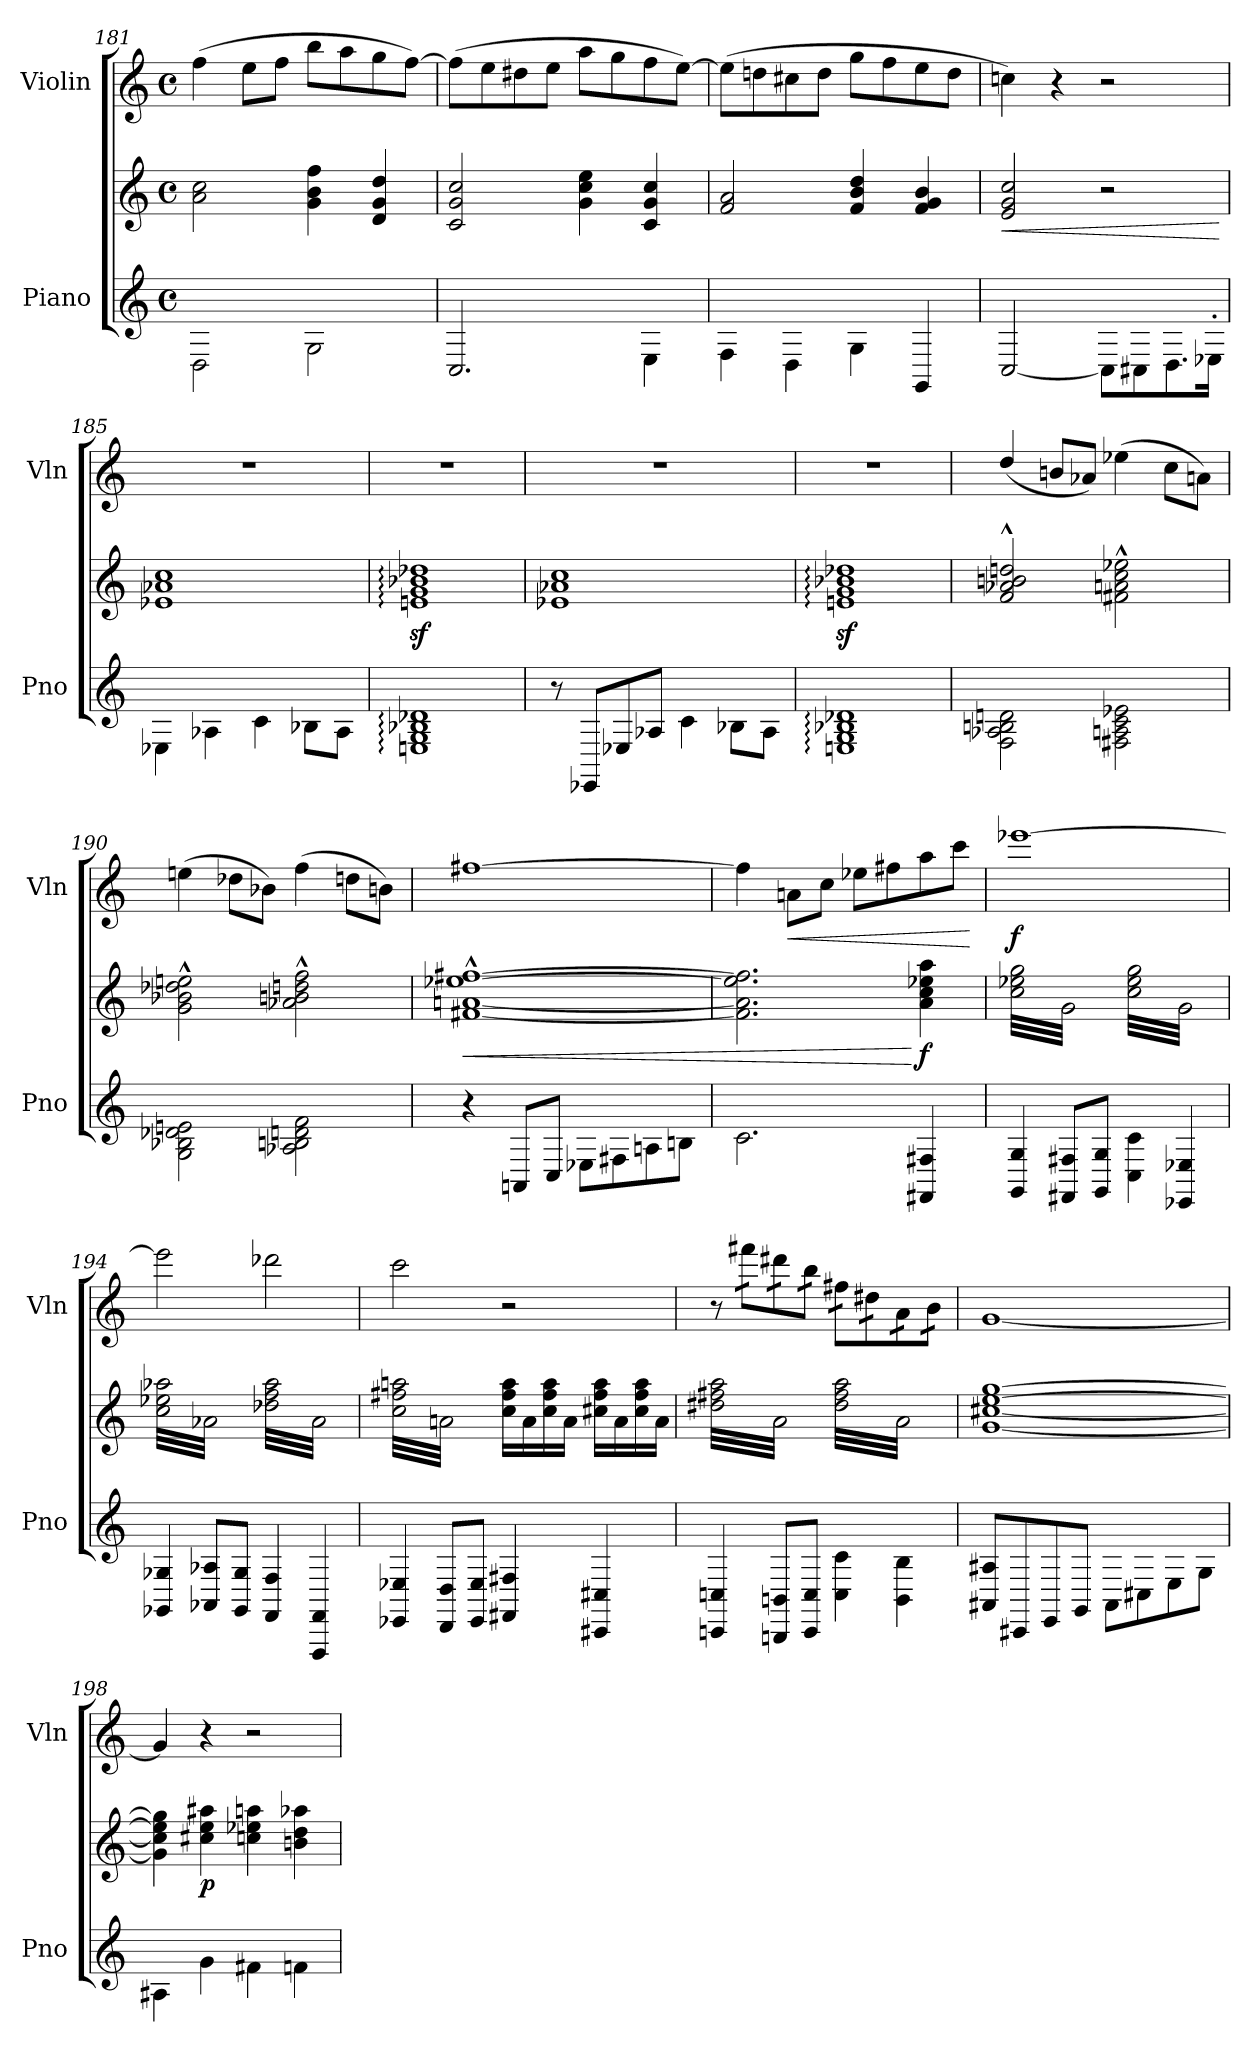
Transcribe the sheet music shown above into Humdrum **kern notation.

**kern	**kern	**dynam	**kern	**dynam
*part2	*part2	*part2	*part1	*part1
*staff3	*staff2	*staff2/3	*staff1	*staff1
*I"Piano	*	*	*I"Violin	*
*I'Pno	*	*	*I'Vln	*
!!LO:LB:g=z
*clefG2	*clefG2	*	*clefG2	*
*k[]	*k[]	*	*k[]	*
*M4/4	*M4/4	*	*M4/4	*
*met(c)	*met(c)	*	*met(c)	*
=181	=181	=181	=181	=181
2D\	2a\ 2cc\	.	(>4ff\	.
.	.	.	8ee\L	.
.	.	.	8ff\J	.
2G\	4g\ 4b\ 4ff\	.	8bb\L	.
.	.	.	8aa\	.
.	4d/ 4g/ 4dd/	.	8gg\	.
.	.	.	[8ff\J)	.
=182	=182	=182	=182	=182
2.C/	2c/ 2g/ 2cc/	.	(>8ff\L]	.
.	.	.	8ee\	.
.	.	.	8dd#X\	.
.	.	.	8ee\J	.
.	4g\ 4cc\ 4ee\	.	8aa\L	.
.	.	.	8gg\	.
4E\	4c/ 4g/ 4cc/	.	8ff\	.
.	.	.	[8ee\J)	.
=183	=183	=183	=183	=183
4F\	2f/ 2a/	.	(>8ee\L]	.
.	.	.	8ddn\	.
4D\	.	.	8cc#X\	.
.	.	.	8dd\J	.
4G\	4f/ 4b/ 4dd/	.	8gg\L	.
.	.	.	8ff\	.
4GG/	4f/ 4g/ 4b/	.	8ee\	.
.	.	.	8dd\J	.
=184	=184	=184	=184	=184
!	!	!LO:HP:b	!	!
[2C/	2e/ 2g/ 2cc/	<	4ccn\)	.
.	.	.	4r	.
8C\L]	2r	.	2r	.
8C#X\	.	.	.	.
8.D\	.	.	.	.
16E-X'\Jk	.	.	.	.
.	.	[	.	.
=185	=185	=185	=185	=185
4E-X\	1e-X 1a-X 1cc	.	1r	.
4A-X\	.	.	.	.
4c\	.	.	.	.
8B-X\L	.	.	.	.
8A-\J	.	.	.	.
=186	=186	=186	=186	=186
1En: 1G: 1B-X: 1d-X:	1enz<: 1gz<: 1b-Xz<: 1dd-Xz<:	.	1r	.
!!LO:LB:g=z
=187	=187	=187	=187	=187
8r	1e-X 1a-X 1cc	.	1r	.
8EE-X/L	.	.	.	.
8E-X/	.	.	.	.
8A-X/J	.	.	.	.
4c\	.	.	.	.
8B-X\L	.	.	.	.
8A-\J	.	.	.	.
=188	=188	=188	=188	=188
1En: 1G: 1B-X: 1d-X:	1enz<: 1gz<: 1b-Xz<: 1dd-Xz<:	.	1r	.
=189	=189	=189	=189	=189
2F\ 2A-X\ 2Bn\ 2dn\	2f/^^ 2a-X/^^ 2bn/^^ 2ddn/^^	.	(<4dd/	.
.	.	.	8bn/L	.
.	.	.	8a-X/J)	.
2F#X\ 2An\ 2c\ 2e-X\	2f#X\^^ 2an\^^ 2cc\^^ 2ee-X\^^	.	(>4ee-X\	.
.	.	.	8cc\L	.
.	.	.	8an\J)	.
=190	=190	=190	=190	=190
2G\ 2B-X\ 2d-X\ 2en\	2g\^^ 2b-X\^^ 2dd-X\^^ 2een\^^	.	(>4een\	.
.	.	.	8dd-X\L	.
.	.	.	8b-X\J)	.
2A-X\ 2Bn\ 2dn\ 2f\	2a-X\^^ 2bn\^^ 2ddn\^^ 2ff\^^	.	(>4ff\	.
.	.	.	8ddn\L	.
.	.	.	8bn\J)	.
=191	=191	=191	=191	=191
!	!	!LO:HP:b	!	!
4r	[1f#X^^ [1an^^ [1ee-X^^ [1ff#X^^	<	[1ff#X	.
8AAn/L	.	.	.	.
8C/J	.	.	.	.
8E-X\L	.	.	.	.
8F#X\	.	.	.	.
8An\	.	.	.	.
8Bn\J	.	.	.	.
=192	=192	=192	=192	=192
2.c\	2.f#\] 2.a\] 2.ee-\] 2.ff#\]	.	4ff#\]	.
!	!	!	!	!LO:HP:b
.	.	.	8an\L	<
.	.	.	8cc\J	.
.	.	.	8ee-X\L	.
.	.	.	8ff#X\	.
!	!	!LO:DY:n=1:b	!	!
4FF#X/ 4F#X/	4a\ 4cc\ 4ee-X\ 4aa\	[ f	8aa\	.
.	.	.	8ccc\J	.
.	.	.	.	[
!!LO:PB:g=z
=193	=193	=193	=193	=193
!	!	!	!	!LO:DY:b
*	*tremolo	*	*	*
4GG/ 4G/	32cc\ 32ee-X\ 32gg\LLL	.	[1eee-X	f
.	32g\	.	.	.
.	32cc\ 32ee-X\ 32gg\	.	.	.
.	32g\	.	.	.
.	32cc\ 32ee-X\ 32gg\	.	.	.
.	32g\	.	.	.
.	32cc\ 32ee-X\ 32gg\	.	.	.
.	32g\	.	.	.
8FF#X/ 8F#X/L	32cc\ 32ee-X\ 32gg\	.	.	.
.	32g\	.	.	.
.	32cc\ 32ee-X\ 32gg\	.	.	.
.	32g\	.	.	.
8GG/ 8G/J	32cc\ 32ee-X\ 32gg\	.	.	.
.	32g\	.	.	.
.	32cc\ 32ee-X\ 32gg\	.	.	.
.	32g\JJJ	.	.	.
4C\ 4c\	32cc\ 32ee-\ 32gg\LLL	.	.	.
.	32g\	.	.	.
.	32cc\ 32ee-\ 32gg\	.	.	.
.	32g\	.	.	.
.	32cc\ 32ee-\ 32gg\	.	.	.
.	32g\	.	.	.
.	32cc\ 32ee-\ 32gg\	.	.	.
.	32g\	.	.	.
4EE-X/ 4E-X/	32cc\ 32ee-\ 32gg\	.	.	.
.	32g\	.	.	.
.	32cc\ 32ee-\ 32gg\	.	.	.
.	32g\	.	.	.
.	32cc\ 32ee-\ 32gg\	.	.	.
.	32g\	.	.	.
.	32cc\ 32ee-\ 32gg\	.	.	.
.	32g\JJJ	.	.	.
=194	=194	=194	=194	=194
4GG-X/ 4G-X/	32cc\ 32ee-X\ 32aa-X\LLL	.	2eee-\]	.
.	32a-X\	.	.	.
.	32cc\ 32ee-X\ 32aa-X\	.	.	.
.	32a-X\	.	.	.
.	32cc\ 32ee-X\ 32aa-X\	.	.	.
.	32a-X\	.	.	.
.	32cc\ 32ee-X\ 32aa-X\	.	.	.
.	32a-X\	.	.	.
8AA-X/ 8A-X/L	32cc\ 32ee-X\ 32aa-X\	.	.	.
.	32a-X\	.	.	.
.	32cc\ 32ee-X\ 32aa-X\	.	.	.
.	32a-X\	.	.	.
8GG-/ 8G-/J	32cc\ 32ee-X\ 32aa-X\	.	.	.
.	32a-X\	.	.	.
.	32cc\ 32ee-X\ 32aa-X\	.	.	.
.	32a-X\JJJ	.	.	.
4FF/ 4F/	32dd-X\ 32ff\ 32aa-\LLL	.	2ddd-X\	.
.	32a-\	.	.	.
.	32dd-X\ 32ff\ 32aa-\	.	.	.
.	32a-\	.	.	.
.	32dd-X\ 32ff\ 32aa-\	.	.	.
.	32a-\	.	.	.
.	32dd-X\ 32ff\ 32aa-\	.	.	.
.	32a-\	.	.	.
4FFF/ 4FF/	32dd-X\ 32ff\ 32aa-\	.	.	.
.	32a-\	.	.	.
.	32dd-X\ 32ff\ 32aa-\	.	.	.
.	32a-\	.	.	.
.	32dd-X\ 32ff\ 32aa-\	.	.	.
.	32a-\	.	.	.
.	32dd-X\ 32ff\ 32aa-\	.	.	.
.	32a-\JJJ	.	.	.
=195	=195	=195	=195	=195
4EE-X/ 4E-X/	32cc\ 32ff#X\ 32aan\LLL	.	2ccc\	.
.	32an\	.	.	.
.	32cc\ 32ff#X\ 32aan\	.	.	.
.	32an\	.	.	.
.	32cc\ 32ff#X\ 32aan\	.	.	.
.	32an\	.	.	.
.	32cc\ 32ff#X\ 32aan\	.	.	.
.	32an\	.	.	.
8DD/ 8D/L	32cc\ 32ff#X\ 32aan\	.	.	.
.	32an\	.	.	.
.	32cc\ 32ff#X\ 32aan\	.	.	.
.	32an\	.	.	.
8EE-/ 8E-/J	32cc\ 32ff#X\ 32aan\	.	.	.
.	32an\	.	.	.
.	32cc\ 32ff#X\ 32aan\	.	.	.
.	32an\JJJ	.	.	.
*	*Xtremolo	*	*	*
4FF#X/ 4F#X/	16cc\ 16ff#\ 16aa\LL	.	2r	.
.	.	.	.	.
.	16a\	.	.	.
.	.	.	.	.
.	16cc\ 16ff#\ 16aa\	.	.	.
.	.	.	.	.
.	16a\JJ	.	.	.
.	.	.	.	.
4CC#X/ 4C#X/	16cc#X\ 16ff#\ 16aa\LL	.	.	.
.	16a\	.	.	.
.	16cc#\ 16ff#\ 16aa\	.	.	.
.	16a\JJ	.	.	.
=196	=196	=196	=196	=196
*	*tremolo	*	*	*
4CCn/ 4Cn/	(>32dd#X\ 32ff#X\ 32aa\LLL	.	8r	.
.	32a\)	.	.	.
.	32dd#X\ 32ff#X\ 32aa\	.	.	.
.	32a\)	.	.	.
*	*	*	*tremolo	*
.	32dd#X\ 32ff#X\ 32aa\	.	16fff#X\LL	.
.	32a\)	.	.	.
.	32dd#X\ 32ff#X\ 32aa\	.	16fff#X\	.
.	32a\)	.	.	.
8BBBn/ 8BBn/L	32dd#X\ 32ff#X\ 32aa\	.	16ddd#X\	.
.	32a\)	.	.	.
.	32dd#X\ 32ff#X\ 32aa\	.	16ddd#X\	.
.	32a\)	.	.	.
8CC/ 8C/J	32dd#X\ 32ff#X\ 32aa\	.	16bb\	.
.	32a\)	.	.	.
.	32dd#X\ 32ff#X\ 32aa\	.	16bb\JJ	.
.	32a\)JJJ	.	.	.
4C\ 4c\	(>32dd#\ 32ff#\ 32aa\LLL	.	16ff#X\LL	.
.	32a\)	.	.	.
.	32dd#\ 32ff#\ 32aa\	.	16ff#X\	.
.	32a\)	.	.	.
.	32dd#\ 32ff#\ 32aa\	.	16dd#X\	.
.	32a\)	.	.	.
.	32dd#\ 32ff#\ 32aa\	.	16dd#X\	.
.	32a\)	.	.	.
4BB\ 4B\	32dd#\ 32ff#\ 32aa\	.	16a\	.
.	32a\)	.	.	.
.	32dd#\ 32ff#\ 32aa\	.	16a\	.
.	32a\)	.	.	.
.	32dd#\ 32ff#\ 32aa\	.	16b\	.
.	32a\)	.	.	.
.	32dd#\ 32ff#\ 32aa\	.	16b\JJ	.
*	*	*	*Xtremolo	*
.	32a\)JJJ	.	.	.
*	*Xtremolo	*	*	*
=197	=197	=197	=197	=197
8AA#X/ 8A#X/L	[1g [1cc#X [1ee [1gg	.	[1g	.
.	.	.	.	.
.	.	.	.	.
.	.	.	.	.
8CC#X/	.	.	.	.
.	.	.	.	.
.	.	.	.	.
.	.	.	.	.
8EE/	.	.	.	.
8GG/J	.	.	.	.
8AA#\L	.	.	.	.
8C#X\	.	.	.	.
8E\	.	.	.	.
8G\J	.	.	.	.
!!LO:LB:g=z
=198	=198	=198	=198	=198
4A#X\	4g\] 4cc#\] 4ee\] 4gg\]	.	4g/]	.
!	!	!LO:DY:b	!	!
4g\	4cc#X\ 4ee\ 4aa#X\	p	4r	.
4f#X\	4ccn\ 4ee-X\ 4aan\	.	2r	.
4fn\	4bn\ 4dd\ 4aa-X\	.	.	.
=	=	=	=	=
*-	*-	*-	*-	*-
